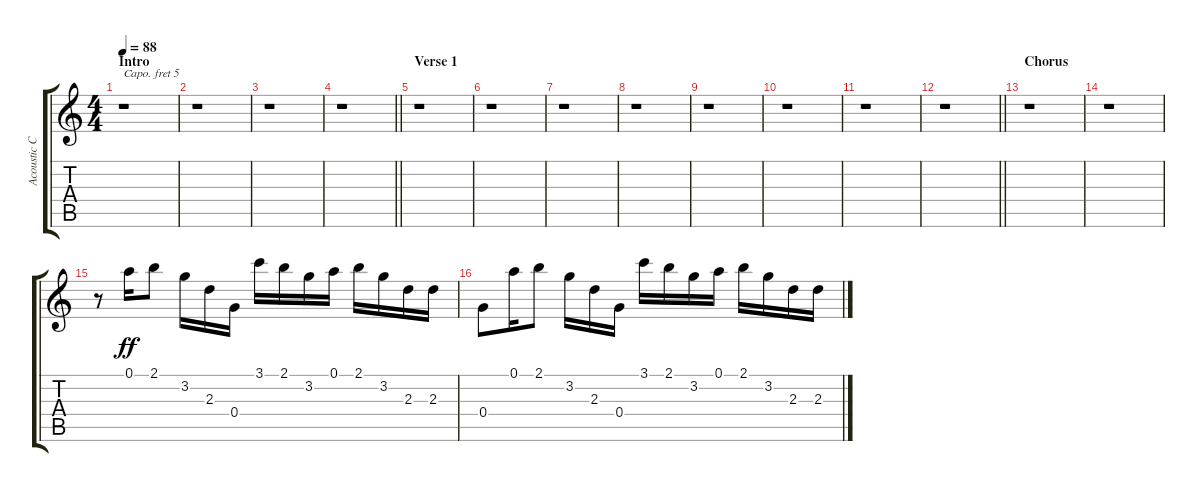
\track ("Acoustic Capo V" "Acoustic C") {instrument acousticguitarnylon}
\staff {score tabs}
\capo 5
\tuning (E4 B3 G3 D3 A2 E2) {hide}
\ts (4 4)
\section ("" "Intro")
\tempo 88
\clef g2
\ks c
r.1{dy ff instrument acousticguitarnylon} |
r.1 |
r.1 |
\barLineRight lightlight
r.1 |
\section ("" "Verse 1")
r.1 |
r.1 |
r.1 |
r.1 |
r.1 |
r.1 |
r.1 |
\barLineRight lightlight
r.1 |
\section ("" "Chorus")
r.1 |
r.1 |
r.8 0.1.16 2.1.8 3.2.16 2.3.16 0.4.16 3.1.16 2.1.16 3.2.16 0.1.16 2.1.16 3.2.16 2.3.16 2.3.16 |
0.4.8 0.1.16 2.1.8 3.2.16 2.3.16 0.4.16 3.1.16 2.1.16 3.2.16 0.1.16 2.1.16 3.2.16 2.3.16 2.3.16
